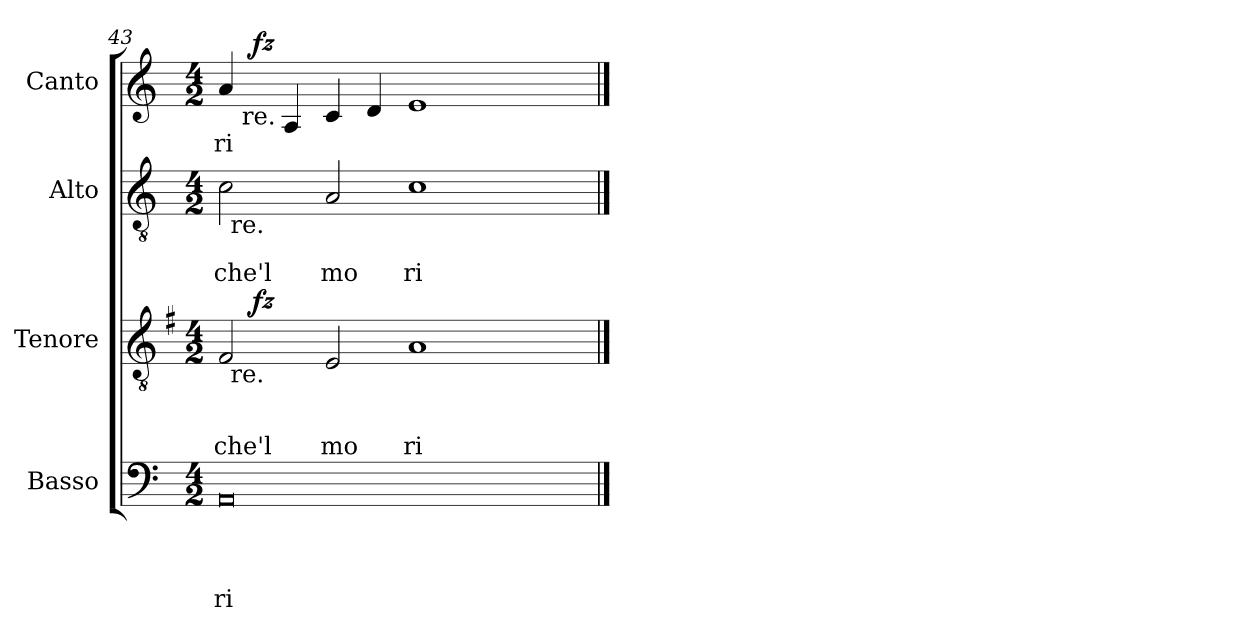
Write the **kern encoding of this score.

**kern	**text	**text	**text	**text	**kern	**text	**text	**text	**dynam	**kern	**text	**text	**kern	**text	**dynam
*part4	*part4	*part4	*part4	*part4	*part3	*part3	*part3	*part3	*part3	*part2	*part2	*part2	*part1	*part1	*part1
*staff4	*staff4	*staff4	*staff4	*staff4	*staff3	*staff3	*staff3	*staff3	*staff3	*staff2	*staff2	*staff2	*staff1	*staff1	*staff1
*I"Basso	*	*	*	*	*I"Tenore	*	*	*	*	*I"Alto	*	*	*I"Canto	*	*
*clefF4	*	*	*	*	*clefGv2	*	*	*	*	*clefGv2	*	*	*clefG2	*	*
*k[]	*	*	*	*	*k[f#]	*	*	*	*	*k[]	*	*	*k[]	*	*
*C:	*	*	*	*	*G:	*	*	*	*	*C:	*	*	*C:	*	*
*M4/2	*	*	*	*	*M4/2	*	*	*	*	*M4/2	*	*	*M4/2	*	*
=43	=43	=43	=43	=43	=43	=43	=43	=43	=43	=43	=43	=43	=43	=43	=43
!	!	!	!	!LO:LY:b	!	!	!	!LO:LY:b	!	!	!	!LO:LY:b	!	!LO:LY:b	!
*	*	*	*	*	*^	*	*	*	*	*^	*	*	*^	*	*
*	*	*	*	*	*	*^	*	*	*	*	*	*	*	*	*	*^	*	*
0AA	.	.	.	ri	2F#/	16.ryy	32ryy	.	.	che'l	.	2c\	32ryy	.	che'l	4a/	16.ryy	16ryy	ri	.
!	!	!	!	!	!	!	!	!	!	!	!	!	!LO:TX:b:t=re.	!	!	!	!	!	!	!
!	!	!	!	!	!	!	!LO:TX:b:t=re.	!	!	!	!	!	!	!	!	!	!	!	!	!
.	.	.	.	.	.	.	1ryy	.	.	.	.	.	1ryy	.	.	.	.	.	.	.
!	!	!	!	!	!	!	!	!	!	!	!	!	!	!	!	!	!	!LO:TX:b:t=re.	!	!
.	.	.	.	.	.	.	.	.	.	.	.	.	.	.	.	.	.	1ryy	.	.
!	!	!	!	!	!	!	!	!	!	!	!LO:DY:b	!	!	!	!	!	!	!	!	!LO:DY:b
.	.	.	.	.	.	1ryy	.	.	.	.	fz	.	.	.	.	.	1ryy	.	.	fz
.	.	.	.	.	.	.	.	.	.	.	.	.	.	.	.	4A/	.	.	.	.
!	!	!	!	!	!	!	!	!	!	!LO:LY:b	!	!	!	!	!LO:LY:b	!	!	!	!	!
.	.	.	.	.	2E/	.	.	.	.	mo	.	2A/	.	.	mo	4c/	.	.	.	.
.	.	.	.	.	.	.	.	.	.	.	.	.	.	.	.	4d/	.	.	.	.
!	!	!	!	!	!	!	!	!	!	!LO:LY:b	!	!	!	!	!LO:LY:b	!	!	!	!	!
.	.	.	.	.	1A	.	.	.	.	ri	.	1c	.	.	ri	1e	.	.	.	.
.	.	.	.	.	.	.	2ryy	.	.	.	.	.	2ryy	.	.	.	.	.	.	.
.	.	.	.	.	.	.	.	.	.	.	.	.	.	.	.	.	.	2...ryy	.	.
.	.	.	.	.	.	2ryy	.	.	.	.	.	.	.	.	.	.	2ryy	.	.	.
.	.	.	.	.	.	.	4...ryy	.	.	.	.	.	4...ryy	.	.	.	.	.	.	.
.	.	.	.	.	.	4ryy	.	.	.	.	.	.	.	.	.	.	4ryy	.	.	.
.	.	.	.	.	.	8ryy	.	.	.	.	.	.	.	.	.	.	8ryy	.	.	.
.	.	.	.	.	.	32ryy	.	.	.	.	.	.	.	.	.	.	32ryy	.	.	.
*	*	*	*	*	*v	*v	*v	*	*	*	*	*	*	*	*	*v	*v	*v	*	*
*	*	*	*	*	*	*	*	*	*	*v	*v	*	*	*	*	*
==	==	==	==	==	==	==	==	==	==	==	==	==	==	==	==
*-	*-	*-	*-	*-	*-	*-	*-	*-	*-	*-	*-	*-	*-	*-	*-
